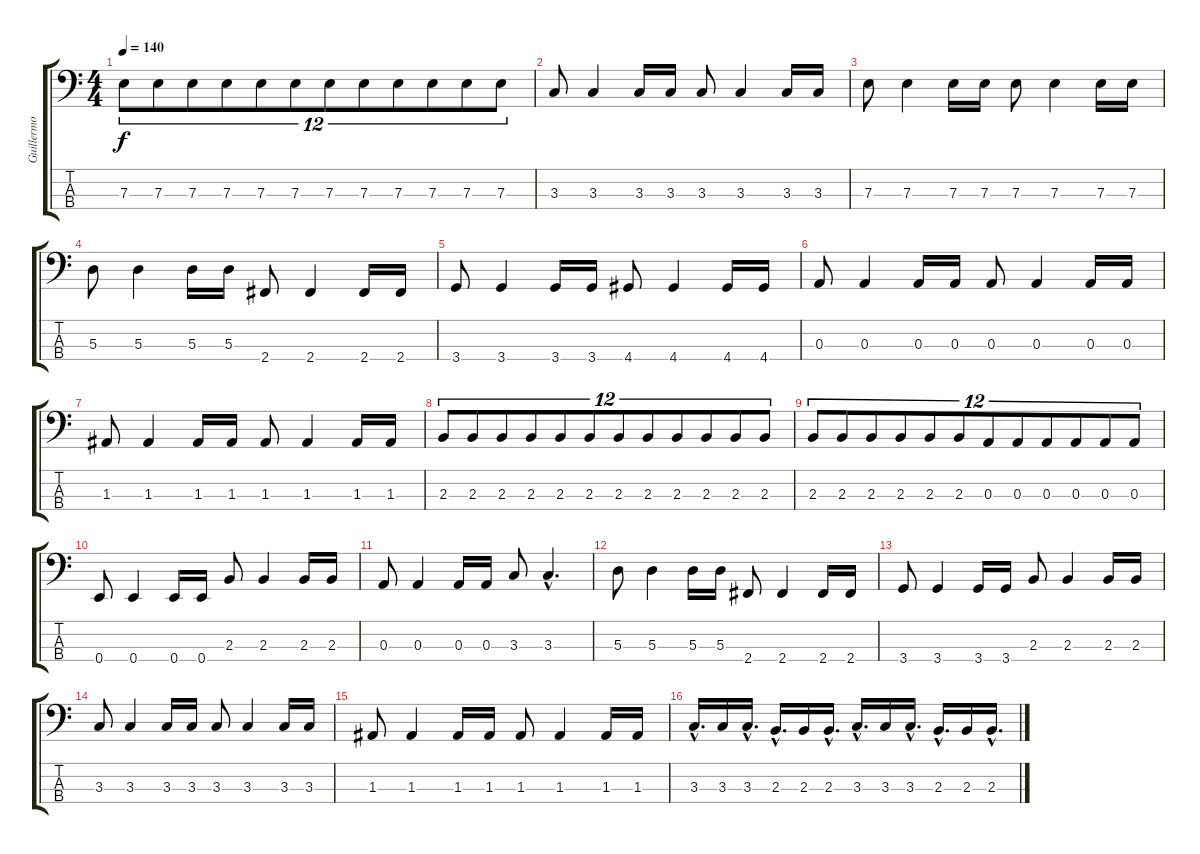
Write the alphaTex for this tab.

\track ("Guillermo Sánchez" "Guillermo ") {instrument electricbasspick}
\staff {score tabs}
\tuning (G2 D2 A1 E1) {hide}
\ts (4 4)
\tempo 140
\clef f4
\ks c
7.3.8{tu (12 8) dy f} 7.3.8{tu (12 8)} 7.3.8{tu (12 8)} 7.3.8{tu (12 8)} 7.3.8{tu (12 8)} 7.3.8{tu (12 8)} 7.3.8{tu (12 8)} 7.3.8{tu (12 8)} 7.3.8{tu (12 8)} 7.3.8{tu (12 8)} 7.3.8{tu (12 8)} 7.3.8{tu (12 8)} |
3.3.8 3.3.4 3.3.16 3.3.16 3.3.8 3.3.4 3.3.16 3.3.16 |
7.3.8 7.3.4 7.3.16 7.3.16 7.3.8 7.3.4 7.3.16 7.3.16 |
5.3.8 5.3.4 5.3.16 5.3.16 2.4.8 2.4.4 2.4.16 2.4.16 |
3.4.8 3.4.4 3.4.16 3.4.16 4.4.8 4.4.4 4.4.16 4.4.16 |
0.3.8 0.3.4 0.3.16 0.3.16 0.3.8 0.3.4 0.3.16 0.3.16 |
1.3.8 1.3.4 1.3.16 1.3.16 1.3.8 1.3.4 1.3.16 1.3.16 |
2.3.8{tu (12 8)} 2.3.8{tu (12 8)} 2.3.8{tu (12 8)} 2.3.8{tu (12 8)} 2.3.8{tu (12 8)} 2.3.8{tu (12 8)} 2.3.8{tu (12 8)} 2.3.8{tu (12 8)} 2.3.8{tu (12 8)} 2.3.8{tu (12 8)} 2.3.8{tu (12 8)} 2.3.8{tu (12 8)} |
2.3.8{tu (12 8)} 2.3.8{tu (12 8)} 2.3.8{tu (12 8)} 2.3.8{tu (12 8)} 2.3.8{tu (12 8)} 2.3.8{tu (12 8)} 0.3.8{tu (12 8)} 0.3.8{tu (12 8)} 0.3.8{tu (12 8)} 0.3.8{tu (12 8)} 0.3.8{tu (12 8)} 0.3.8{tu (12 8)} |
0.4.8 0.4.4 0.4.16 0.4.16 2.3.8 2.3.4 2.3.16 2.3.16 |
0.3.8 0.3.4 0.3.16 0.3.16 3.3.8 3.3{hac}.4{d} |
5.3.8 5.3.4 5.3.16 5.3.16 2.4.8 2.4.4 2.4.16 2.4.16 |
3.4.8 3.4.4 3.4.16 3.4.16 2.3.8 2.3.4 2.3.16 2.3.16 |
3.3.8 3.3.4 3.3.16 3.3.16 3.3.8 3.3.4 3.3.16 3.3.16 |
1.3.8 1.3.4 1.3.16 1.3.16 1.3.8 1.3.4 1.3.16 1.3.16 |
3.3{hac}.16{d} 3.3.16 3.3{hac}.16{d} 2.3{hac}.16{d} 2.3.16 2.3{hac}.16{d} 3.3{hac}.16{d} 3.3.16 3.3{hac}.16{d} 2.3{hac}.16{d} 2.3.16 2.3{hac}.16{d}
